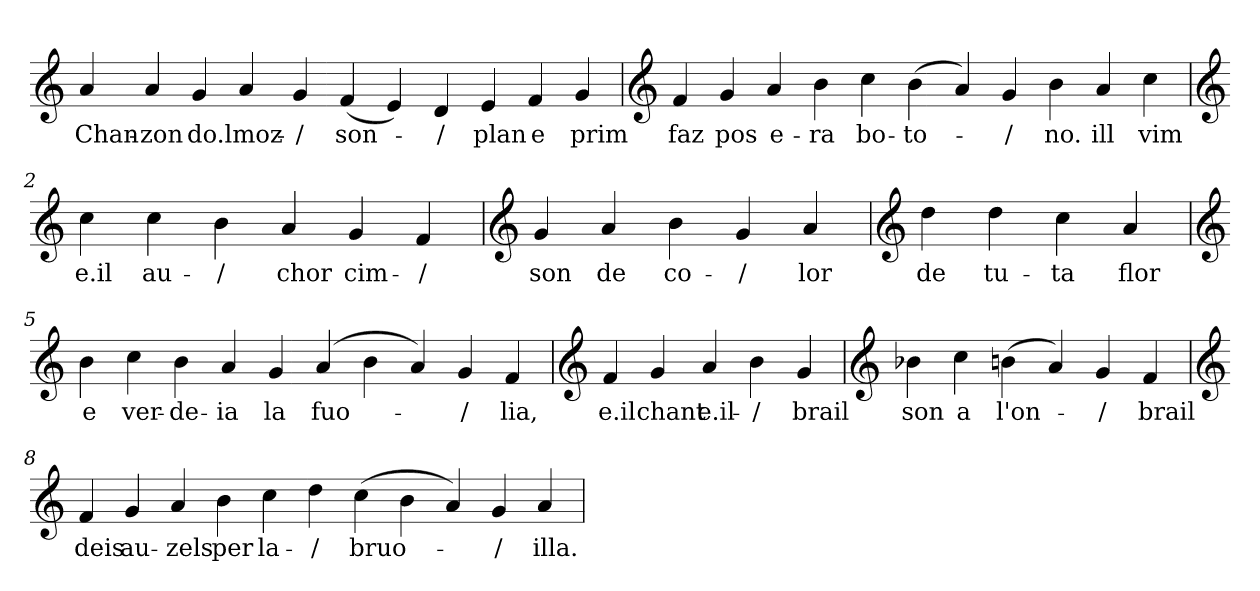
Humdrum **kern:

**kern	**text
*part1	*part1
*staff1	*staff1
*clefG2	*
=	=
4a	Chan-
4a	-zon
4g	do.l
4a	moz-
4g	-/
(4f	son-
4e)	.
4d	-/
4e	plan
4f	e
4g	prim
=1	=1
*clefG2	*
4f	faz
4g	pos
4a	e-
4b	-ra
4cc	bo-
(4b	-to-
4a)	.
4g	-/
4b	no.
4a	ill
4cc	vim
=2	=2
*clefG2	*
4cc	e.il
4cc	au-
4b	-/
4a	chor
4g	cim-
4f	-/
=3	=3
*clefG2	*
4g	son
4a	de
4b	co-
4g	-/
4a	lor
=4	=4
*clefG2	*
4dd	de
4dd	tu-
4cc	-ta
4a	flor
=5	=5
*clefG2	*
4b	e
4cc	ver-
4b	-de-
4a	-ia
4g	la
(4a	fuo-
4b	.
4a)	.
4g	-/
4f	lia,
=6	=6
*clefG2	*
4f	e.il
4g	chant
4a	e.il-
4b	-/
4g	brail
=7	=7
*clefG2	*
4b-X	son
4cc	a
(4bn	l'on-
4a)	.
4g	-/
4f	brail
=8	=8
*clefG2	*
4f	deis
4g	au-
4a	-zels
4b	per
4cc	la-
4dd	-/
(4cc	bruo-
4b	.
4a)	.
4g	-/
4a	illa.
=	=
*-	*-
